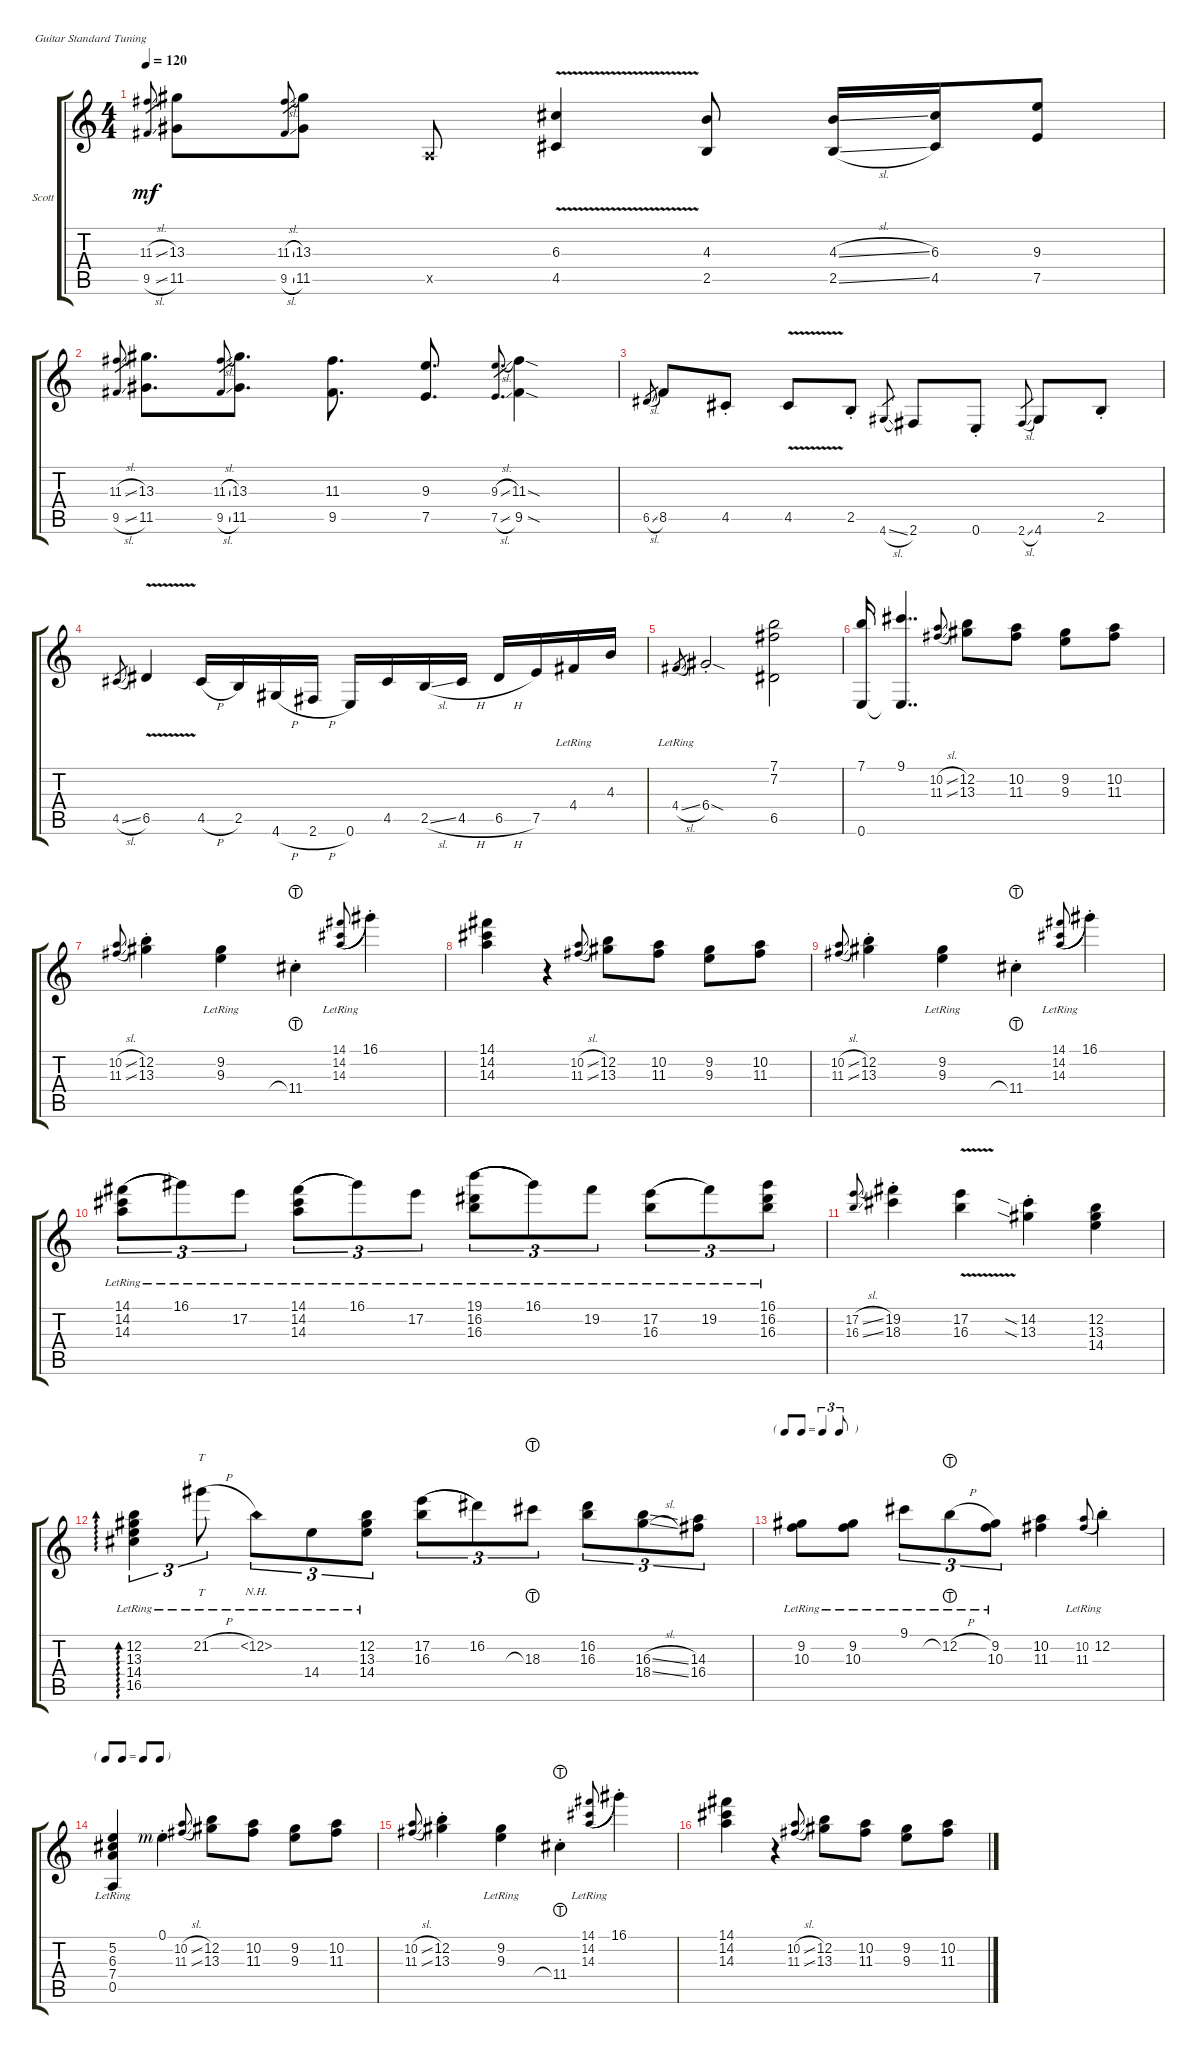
\defaultSystemsLayout 4
\bracketExtendMode groupsimilarinstruments
\firstSystemTrackNameOrientation horizontal
\otherSystemsTrackNameOrientation horizontal
\track ("Scott" "Scott") {instrument electricguitarclean}
\staff {score tabs}
\tuning (E4 B3 G3 D3 A2 E2)
\ts (4 4)
\tempo 120
\clef g2
\ks c
(9.5{sl} 11.3{sl}).8{gr dy mf} (13.3 11.5).8 (9.5{sl} 11.3{sl}).8{gr} (13.3 11.5).8 0.5{x}.8 (4.5{v} 6.3{v}).4 (2.5 4.3).8 (4.3{sl} 2.5{sl}).16 (6.3 4.5).16 (9.3 7.5).8 |
(9.5{sl} 11.3{sl}).8{gr} (13.3 11.5).8{d} (9.5{sl} 11.3{sl}).8{gr} (13.3 11.5).8{d} (9.5 11.3).8{d} (9.3 7.5).8{d} (7.5{sl} 9.3{sl}).8{d gr} (11.3{sod} 9.5{sod}).4 |
6.5{sl}.8{gr} 8.5.8 4.5{st}.8 4.5{v}.8 2.5{st}.8 4.6{sl}.8{gr} 2.6.8 0.6{st}.8 2.6{sl}.8{gr} 4.6.8 2.5{st}.8 |
4.5{sl}.8{gr} 6.5{v}.4 4.5{h}.16 2.5.16 4.6{h}.16 2.6{h}.16 0.6.16 4.5.16 2.5{sl}.16 4.5{h}.16 6.5{h}.16 7.5.16 4.4{lr}.16 4.3.16 |
4.4{sl lr}.8{gr} 6.4{sod st}.2 (6.5 7.2 7.1).2 |
(0.6 7.1).16 (9.1 0.6{t}).4{dd} (10.2{sl} 11.3{sl}).8{gr onbeat} (12.2 13.3).8 (10.2 11.3).8 (9.2 9.3).8 (10.2 11.3).8 |
\scale
0.492336 (10.2{sl} 11.3{sl}).8{gr onbeat} (12.2{st} 13.3{st}).4 (9.3{lr} 9.2{lr}).4 11.4{lht st}.4 (14.1{lr} 14.2{lr} 14.3{lr}).8{gr onbeat legatoorigin} 16.1{st}.4 |
\scale
0.507596 (14.1 14.2 14.3).4 r.4 (10.2{sl} 11.3{sl}).8{gr onbeat} (12.2 13.3).8 (10.2 11.3).8 (9.2 9.3).8 (10.2 11.3).8 |
\scale
0.466743 (10.2{sl} 11.3{sl}).8{gr onbeat} (12.2{st} 13.3{st}).4 (9.3{lr} 9.2{lr}).4 11.4{lht st}.4 (14.1{lr} 14.2{lr} 14.3{lr}).8{gr onbeat legatoorigin} 16.1{st}.4 |
\scale
0.533238 (14.3{lr} 14.2{lr} 14.1{lr}).8{tu (3 2) legatoorigin} 16.1{lr}.8{tu (3 2)} 17.2{lr}.8{tu (3 2)} (14.3{lr} 14.2{lr} 14.1{lr}).8{tu (3 2) legatoorigin} 16.1{lr}.8{tu (3 2)} 17.2{lr}.8{tu (3 2)} (16.3{lr} 16.2{lr} 19.1{lr}).8{tu (3 2) legatoorigin} 16.1{lr}.8{tu (3 2)} 19.2{lr}.8{tu (3 2)} (16.3{lr} 17.2{lr}).8{tu (3 2) legatoorigin} 19.2{lr}.8{tu (3 2)} (16.1{lr} 16.2 16.3).8{tu (3 2)} |
\scale
0.507154 (16.3{sl} 17.2{sl}).8{tu (3 2) gr onbeat} (18.3{st} 19.2{st}).4 (16.3 17.2{v}).4 (13.3{sia st} 14.2{sia st}).4 (14.4 13.3 12.2).4 |
\scale
0.493276 (14.4{lr} 13.3{lr} 12.2{lr} 16.5{lr}).4{tu (3 2) ad 0} 21.2{h lr}.8{tt tu (3 2)} 12.2{nh lr}.8{tu (3 2)} 14.4{lr}.8{tu (3 2)} (12.2{lr} 13.3{lr} 14.4{lr}).8{tu (3 2)} (16.3 17.2).8{tu (3 2) legatoorigin} 16.2.8{tu (3 2)} 18.3{lht}.8{tu (3 2)} (16.2 16.3).8{tu (3 2)} (16.3{sl} 18.4{sl}).8{tu (3 2)} (14.3 16.4).8{tu (3 2)} |
\tf triplet8th
\scale
0.488295 (10.3{lr} 9.2{lr}).8 (10.3{lr} 9.2{lr}).8 9.1{lr}.8{tu (3 2)} 12.2{h lht lr}.8{tu (3 2)} (10.3{lr} 9.2{lr}).8{tu (3 2)} (11.3 10.2).4 (11.3{lr} 10.2{lr}).8{gr onbeat legatoorigin} 12.2{st}.4 |
\tf none
\scale
0.5114 (0.5{lr} 7.4{lr} 6.3{lr} 5.2{lr}).4 0.1{st rf 3}.4 (10.2{sl} 11.3{sl}).8{gr onbeat} (12.2 13.3).8 (10.2 11.3).8 (9.2 9.3).8 (10.2 11.3).8 |
\scale
0.479493 (10.2{sl} 11.3{sl}).8{gr onbeat} (12.2{st} 13.3{st}).4 (9.3{lr} 9.2{lr}).4 11.4{lht st}.4 (14.1{lr} 14.2{lr} 14.3{lr}).8{gr onbeat legatoorigin} 16.1{st}.4 |
\scale
0.520429 (14.1 14.2 14.3).4 r.4 (10.2{sl} 11.3{sl}).8{gr onbeat} (12.2 13.3).8 (10.2 11.3).8 (9.2 9.3).8 (10.2 11.3).8
